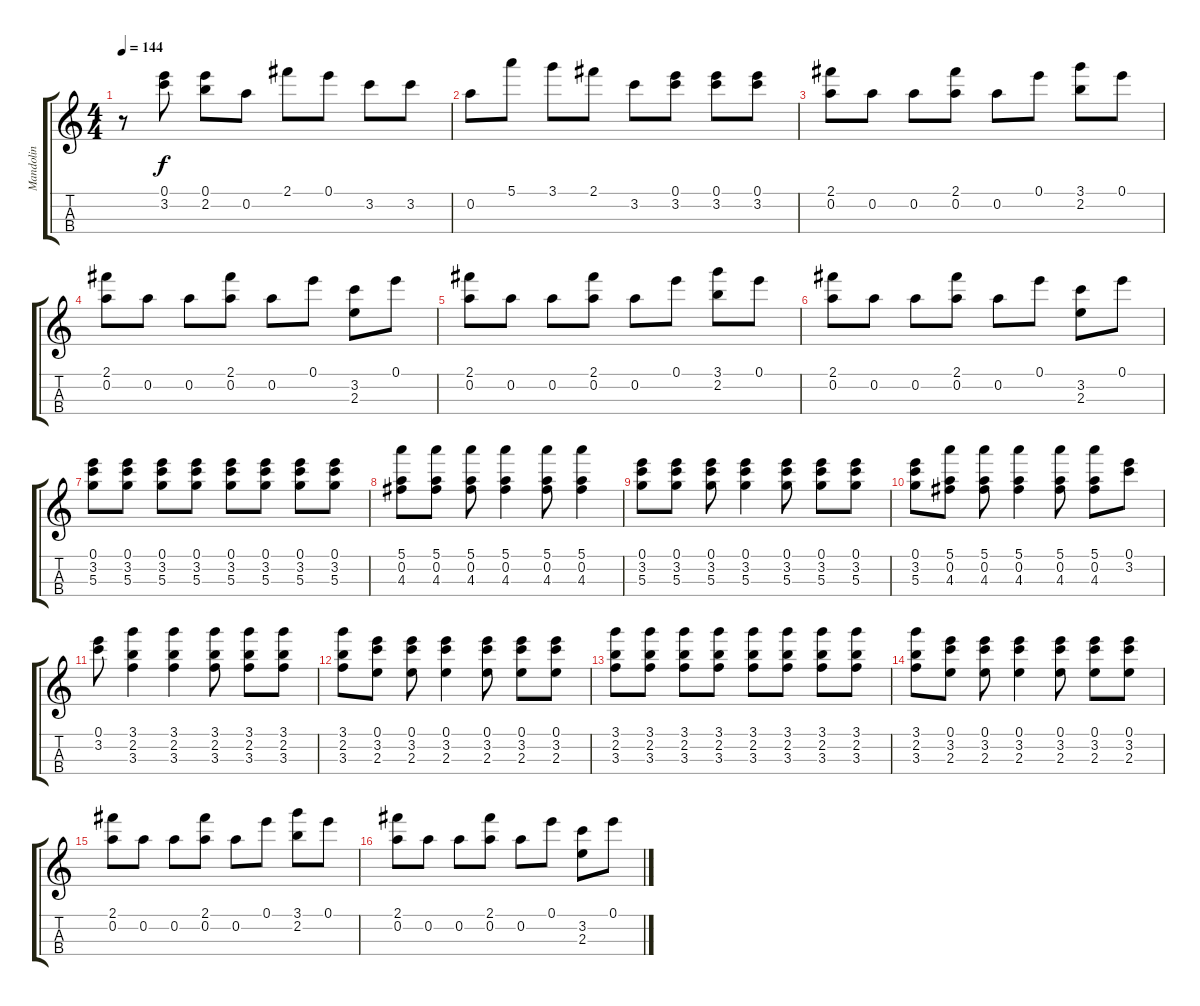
\track ("Mandolin" "Mandolin") {instrument banjo}
\staff {score tabs}
\tuning (E5 A4 D4 G3) {hide}
\displaytranspose 12
\ts (4 4)
\tempo 144
\clef g2
\ks c
r.8{dy f} (0.1 3.2).8 (0.1 2.2).8 0.2.8 2.1.8 0.1.8 3.2.8 3.2.8 |
0.2.8 5.1.8 3.1.8 2.1.8 3.2.8 (0.1 3.2).8 (0.1 3.2).8 (0.1 3.2).8 |
(2.1 0.2).8 0.2.8 0.2.8 (2.1 0.2).8 0.2.8 0.1.8 (3.1 2.2).8 0.1.8 |
(2.1 0.2).8 0.2.8 0.2.8 (2.1 0.2).8 0.2.8 0.1.8 (3.2 2.3).8 0.1.8 |
(2.1 0.2).8 0.2.8 0.2.8 (2.1 0.2).8 0.2.8 0.1.8 (3.1 2.2).8 0.1.8 |
(2.1 0.2).8 0.2.8 0.2.8 (2.1 0.2).8 0.2.8 0.1.8 (3.2 2.3).8 0.1.8 |
(0.1 3.2 5.3).8 (0.1 3.2 5.3).8 (0.1 3.2 5.3).8 (0.1 3.2 5.3).8 (0.1 3.2 5.3).8 (0.1 3.2 5.3).8 (0.1 3.2 5.3).8 (0.1 3.2 5.3).8 |
(5.1 0.2 4.3).8 (5.1 0.2 4.3).8 (5.1 0.2 4.3).8 (5.1 0.2 4.3).4 (5.1 0.2 4.3).8 (5.1 0.2 4.3).4 |
(0.1 3.2 5.3).8 (0.1 3.2 5.3).8 (0.1 3.2 5.3).8 (0.1 3.2 5.3).4 (0.1 3.2 5.3).8 (0.1 3.2 5.3).8 (0.1 3.2 5.3).8 |
(0.1 3.2 5.3).8 (5.1 0.2 4.3).8 (5.1 0.2 4.3).8 (5.1 0.2 4.3).4 (5.1 0.2 4.3).8 (5.1 0.2 4.3).8 (0.1 3.2).8 |
(0.1 3.2).8 (3.1 2.2 3.3).4 (3.1 2.2 3.3).4 (3.1 2.2 3.3).8 (3.1 2.2 3.3).8 (3.1 2.2 3.3).8 |
(3.1 2.2 3.3).8 (0.1 3.2 2.3).8 (0.1 3.2 2.3).8 (0.1 3.2 2.3).4 (0.1 3.2 2.3).8 (0.1 3.2 2.3).8 (0.1 3.2 2.3).8 |
(3.1 2.2 3.3).8 (3.1 2.2 3.3).8 (3.1 2.2 3.3).8 (3.1 2.2 3.3).8 (3.1 2.2 3.3).8 (3.1 2.2 3.3).8 (3.1 2.2 3.3).8 (3.1 2.2 3.3).8 |
(3.1 2.2 3.3).8 (0.1 3.2 2.3).8 (0.1 3.2 2.3).8 (0.1 3.2 2.3).4 (0.1 3.2 2.3).8 (0.1 3.2 2.3).8 (0.1 3.2 2.3).8 |
(2.1 0.2).8 0.2.8 0.2.8 (2.1 0.2).8 0.2.8 0.1.8 (3.1 2.2).8 0.1.8 |
(2.1 0.2).8 0.2.8 0.2.8 (2.1 0.2).8 0.2.8 0.1.8 (3.2 2.3).8 0.1.8
